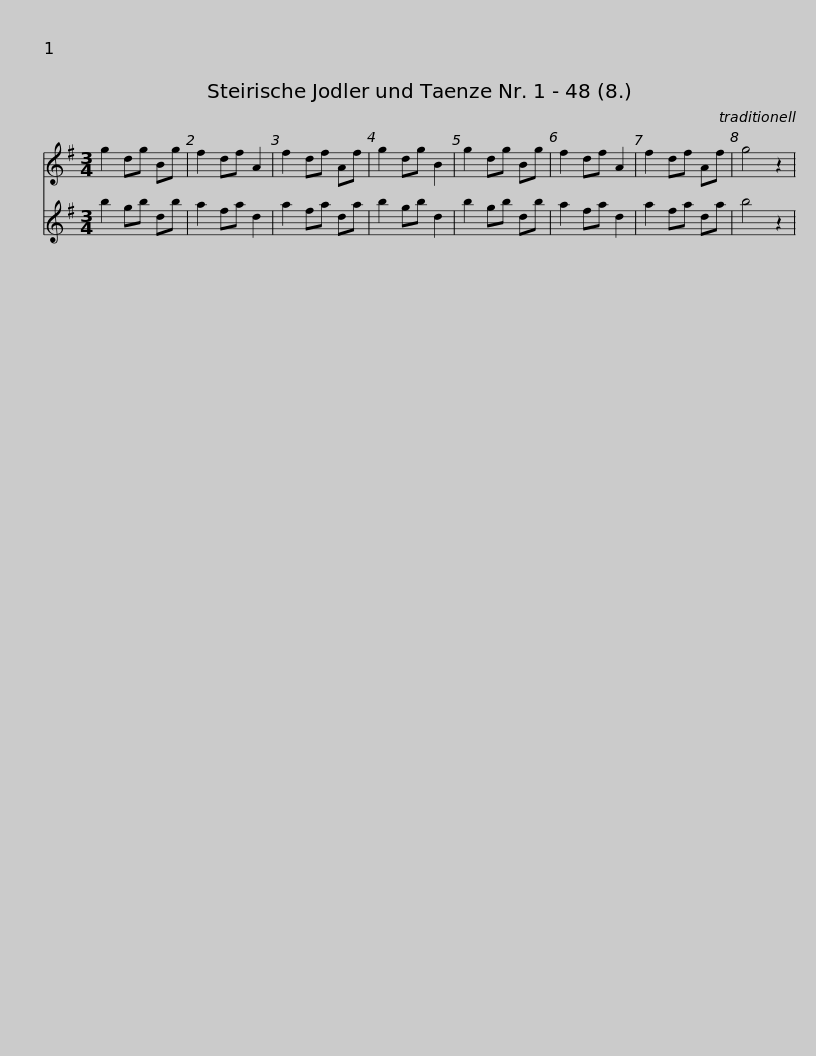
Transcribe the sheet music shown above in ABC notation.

X:1
%%score 1 2
L:1/8
M:3/4
I:linebreak $
K:G
V:1 treble
V:2 treble
V:1
 g2 dg Bg | f2 df A2 | f2 df Af | g2 dg B2 | g2 dg Bg | %5
 f2 df A2 | f2 df Af | g4 z2 | %8
V:2
 b2 gb db | a2 fa d2 | a2 fa da | b2 gb d2 | b2 gb db | %5
 a2 fa d2 | a2 fa da | b4 z2 | %8
